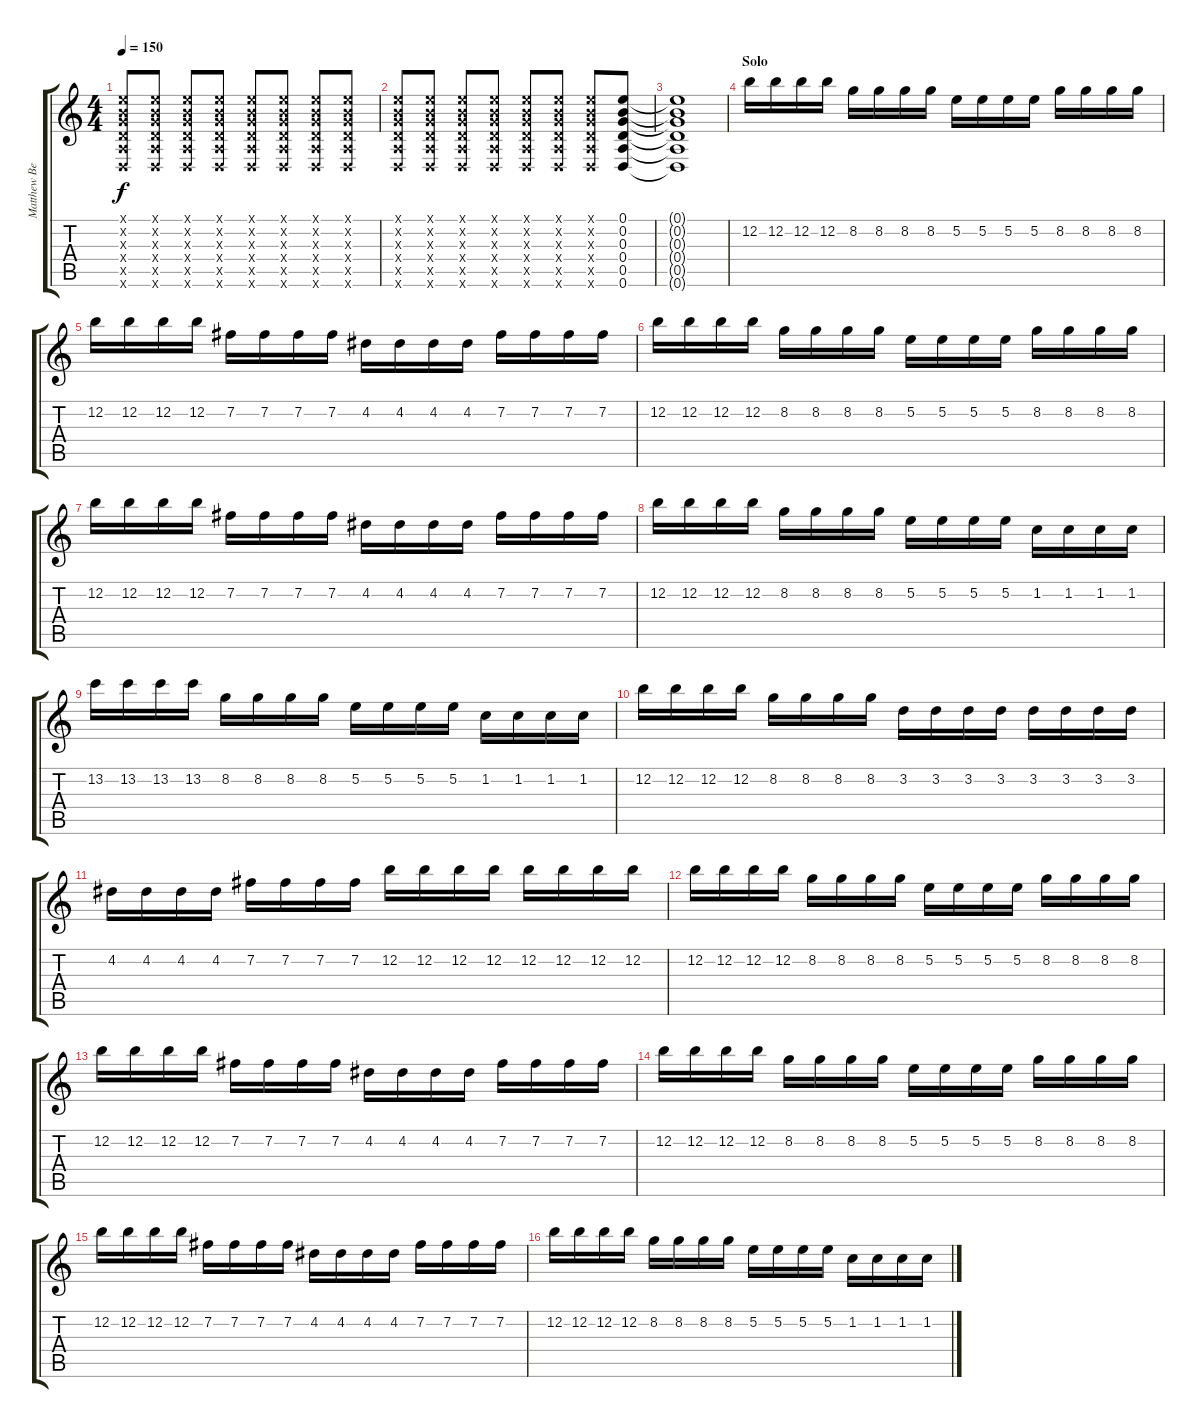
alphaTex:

\track ("Matthew Bellamy" "Matthew Be") {instrument distortionguitar}
\staff {score tabs}
\tuning (E4 B3 G3 D3 A2 D2) {hide}
\ts (4 4)
\tempo 150
\clef g2
\ks c
(0.1{x} 0.2{x} 0.3{x} 0.4{x} 0.5{x} 0.6{x}).8{dy f} (0.1{x} 0.2{x} 0.3{x} 0.4{x} 0.5{x} 0.6{x}).8 (0.1{x} 0.2{x} 0.3{x} 0.4{x} 0.5{x} 0.6{x}).8 (0.1{x} 0.2{x} 0.3{x} 0.4{x} 0.5{x} 0.6{x}).8 (0.1{x} 0.2{x} 0.3{x} 0.4{x} 0.5{x} 0.6{x}).8 (0.1{x} 0.2{x} 0.3{x} 0.4{x} 0.5{x} 0.6{x}).8 (0.1{x} 0.2{x} 0.3{x} 0.4{x} 0.5{x} 0.6{x}).8 (0.1{x} 0.2{x} 0.3{x} 0.4{x} 0.5{x} 0.6{x}).8 |
(0.1{x} 0.2{x} 0.3{x} 0.4{x} 0.5{x} 0.6{x}).8 (0.1{x} 0.2{x} 0.3{x} 0.4{x} 0.5{x} 0.6{x}).8 (0.1{x} 0.2{x} 0.3{x} 0.4{x} 0.5{x} 0.6{x}).8 (0.1{x} 0.2{x} 0.3{x} 0.4{x} 0.5{x} 0.6{x}).8 (0.1{x} 0.2{x} 0.3{x} 0.4{x} 0.5{x} 0.6{x}).8 (0.1{x} 0.2{x} 0.3{x} 0.4{x} 0.5{x} 0.6{x}).8 (0.1{x} 0.2{x} 0.3{x} 0.4{x} 0.5{x} 0.6{x}).8 (0.1 0.2 0.3 0.4 0.5 0.6).8 |
(0.1{t} 0.2{t} 0.3{t} 0.4{t} 0.5{t} 0.6{t}).1 |
\section ("" "Solo")
12.2.16{instrument overdrivenguitar} 12.2.16 12.2.16 12.2.16 8.2.16 8.2.16 8.2.16 8.2.16 5.2.16 5.2.16 5.2.16 5.2.16 8.2.16 8.2.16 8.2.16 8.2.16 |
12.2.16 12.2.16 12.2.16 12.2.16 7.2.16 7.2.16 7.2.16 7.2.16 4.2.16 4.2.16 4.2.16 4.2.16 7.2.16 7.2.16 7.2.16 7.2.16 |
12.2.16 12.2.16 12.2.16 12.2.16 8.2.16 8.2.16 8.2.16 8.2.16 5.2.16 5.2.16 5.2.16 5.2.16 8.2.16 8.2.16 8.2.16 8.2.16 |
12.2.16 12.2.16 12.2.16 12.2.16 7.2.16 7.2.16 7.2.16 7.2.16 4.2.16 4.2.16 4.2.16 4.2.16 7.2.16 7.2.16 7.2.16 7.2.16 |
12.2.16 12.2.16 12.2.16 12.2.16 8.2.16 8.2.16 8.2.16 8.2.16 5.2.16 5.2.16 5.2.16 5.2.16 1.2.16 1.2.16 1.2.16 1.2.16 |
13.2.16 13.2.16 13.2.16 13.2.16 8.2.16 8.2.16 8.2.16 8.2.16 5.2.16 5.2.16 5.2.16 5.2.16 1.2.16 1.2.16 1.2.16 1.2.16 |
12.2.16 12.2.16 12.2.16 12.2.16 8.2.16 8.2.16 8.2.16 8.2.16 3.2.16 3.2.16 3.2.16 3.2.16 3.2.16 3.2.16 3.2.16 3.2.16 |
4.2.16 4.2.16 4.2.16 4.2.16 7.2.16 7.2.16 7.2.16 7.2.16 12.2.16 12.2.16 12.2.16 12.2.16 12.2.16 12.2.16 12.2.16 12.2.16 |
12.2.16 12.2.16 12.2.16 12.2.16 8.2.16 8.2.16 8.2.16 8.2.16 5.2.16 5.2.16 5.2.16 5.2.16 8.2.16 8.2.16 8.2.16 8.2.16 |
12.2.16 12.2.16 12.2.16 12.2.16 7.2.16 7.2.16 7.2.16 7.2.16 4.2.16 4.2.16 4.2.16 4.2.16 7.2.16 7.2.16 7.2.16 7.2.16 |
12.2.16 12.2.16 12.2.16 12.2.16 8.2.16 8.2.16 8.2.16 8.2.16 5.2.16 5.2.16 5.2.16 5.2.16 8.2.16 8.2.16 8.2.16 8.2.16 |
12.2.16 12.2.16 12.2.16 12.2.16 7.2.16 7.2.16 7.2.16 7.2.16 4.2.16 4.2.16 4.2.16 4.2.16 7.2.16 7.2.16 7.2.16 7.2.16 |
12.2.16 12.2.16 12.2.16 12.2.16 8.2.16 8.2.16 8.2.16 8.2.16 5.2.16 5.2.16 5.2.16 5.2.16 1.2.16 1.2.16 1.2.16 1.2.16
